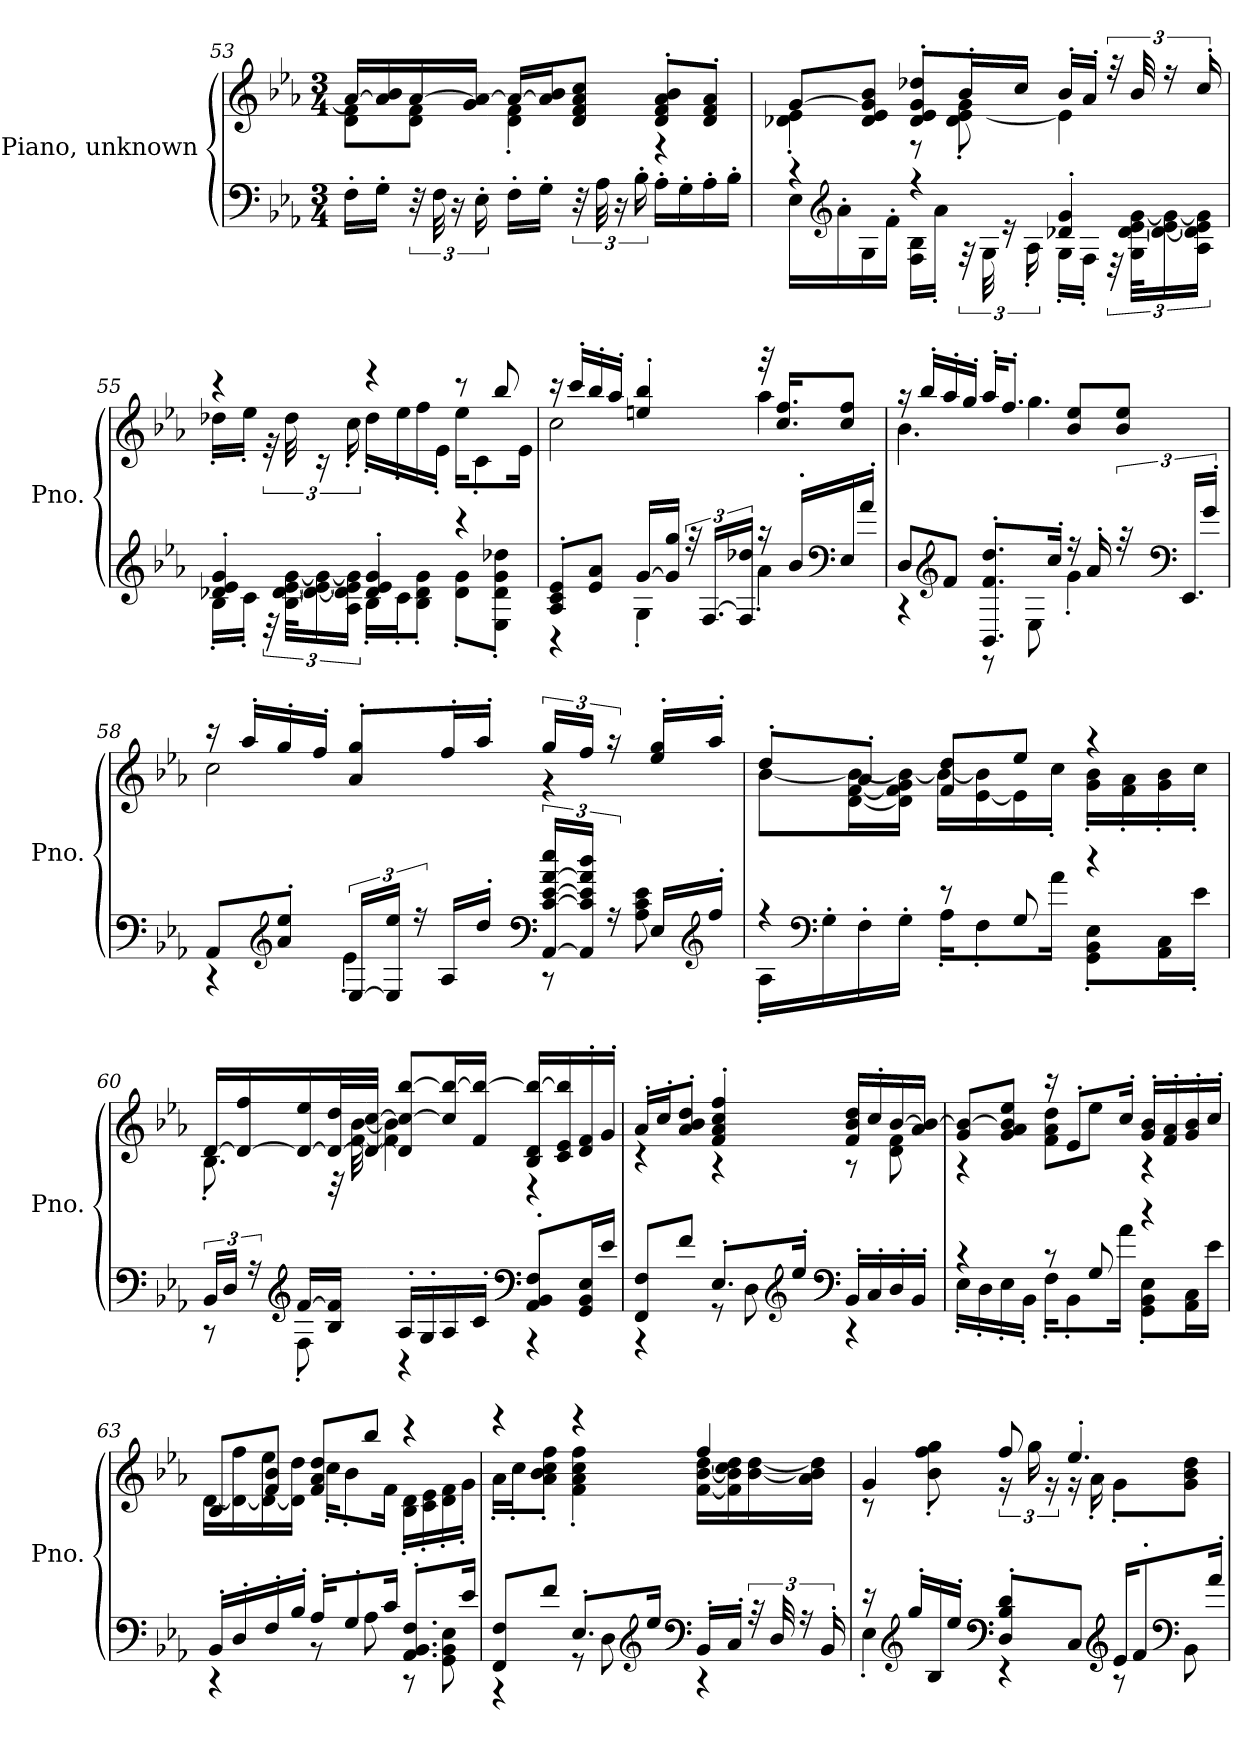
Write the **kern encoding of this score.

**kern	**kern
*part1	*part1
*staff2	*staff1
*I"Piano, unknown	*
*I'Pno.	*
*clefF4	*clefG2
*k[b-e-a-]	*k[b-e-a-]
*M3/4	*M3/4
=53	=53
*	*^
16F'\LL	16a-/LL_	8d\ 8f\L
16G'\JJ	16a-/] 16b-/	.
48r	[16a-/	8d\ 8f\J
48F\	.	.
24r	.	.
.	16g/ 16a-/_JJ	.
24E-'\	.	.
16F'\LL	16a-/LL_	4d\' 4f\'
16G'\JJ	16a-/] 16b-/J	.
48r	8d/ 8f/ 8a-/ 8cc/J	.
48A-\	.	.
24r	.	.
24B-'\	.	.
16A-'\LL	8d/' 8f/' 8a-/' 8b-/'L	4r
16G'\	.	.
16A-'\	8d/' 8f/' 8a-/'J	.
16B-'\JJ	.	.
!!LO:LB:g=z	!!
=54	=54	=54
*^	*	*
4r	16E-\LL	[8g/L	4d-X\' 4e-\'
*clefG2	*	*	*
.	16a-'\	.	.
.	16G\	8d-/ 8e-/ 8g/] 8b-/J	.
.	16f'\JJ	.	.
4r	16F\ 16B-\LL	8d-/' 8e-/' 8g/' 8dd-X/'L	8r
.	16a-'\JJ	.	.
.	48r	16b-'/L	8d-\' [8e-\' 8g\'
.	48G\	.	.
.	24r	.	.
.	.	16cc/JJ	.
.	24A-'\	.	.
4d-X/' 4g/'	16G'\LL	16b-'/LL	4e-\]
.	16F'\JJ	16a-'/JJ	.
.	48r	48r	.
.	48G\ [48d-\ [48e-\ [48g\KLL	48b-/	.
.	24d-\_ 24e-\_ 24g\_	24r	.
.	24A-\ 24d-\] 24e-\] 24g\]JJ	24cc'/	.
=55	=55	=55	=55
4d-X/' 4e-/' 4g/'	16B-'\LL	4r	16dd-X'\LL
.	16c'\JJ	.	16ee-'\JJ
.	48r	.	48r
.	48B-\ [48d-\ [48e-\ [48g\KLL	.	48dd-\
.	24d-\_ 24e-\_ 24g\_	.	24r
.	24A-\ 24d-\] 24e-\] 24g\]JJ	.	24cc'\
4d-/' 4e-/' 4g/'	16B-'\LL	4r	16dd-'\LL
.	16c'\J	.	16ee-'\
.	8B-\' 8d-\' 8g\'J	.	16ff\
.	.	.	16e-'\JJ
4r	8d-\' 8g\'L	8r	16ee-\KL
.	.	.	8c'\
.	8E-\' 8d-\' 8g\' 8dd-X\'J	8bb-/	.
.	.	.	16e-\Jk
!!LO:LB:g=z	!!
=56	=56	=56	=56
8A-/' 8c/' 8e-/'L	4r	16r	2cc\
.	.	16ccc'/LL	.
8e-/ 8a-/J	.	16bb-'/	.
.	.	16aa-'/JJ	.
[16g/LL	4G'\	4een/' 4bb-/'	.
16g/] 16gg/JJ	.	.	.
48r	.	.	.
[24.F/LL	.	.	.
24F/] 24dd-X/JJ	.	.	.
16r	4a-'\	32r	4aa-\
.	.	16.cc/ 16.ff/KL	.
16b-'/LL	.	.	.
*clefF4	*	*	*
16E-/	.	8cc/ 8ff/J	.
16a-'/JJ	.	.	.
=57	=57	=57	=57
8D/L	4r	16r	4.b-\
.	.	16bb-'/LL	.
*clefG2	*	*	*
8f/J	.	16aa-'/	.
.	.	16gg'/JJ	.
8.BB-/' 8.f/' 8.dd/'L	8r	16aa-'/KL	.
.	.	8.ff'/J	.
.	8E-\	.	4.gg\
16cc'/Jk	.	.	.
16r	4g'\	8b-/ 8ee-/L	.
16a-'/	.	.	.
48r	.	8b-/ 8ee-/J	.
*clefF4	*	*	*
24.EE-/LL	.	.	.
24g'/JJ	.	.	.
!!LO:LB:g=z	!!
=58	=58	=58	=58
8AA-/L	4r	16r	2cc\
.	.	16aa-'/LL	.
*clefG2	*	*	*
8a-/' 8ee-/'J	.	16gg'/	.
.	.	16ff'/JJ	.
[24E-/LL	4e-'\	8a-/' 8gg/'L	.
24E-/] 24ee-/JJ	.	.	.
24r	.	.	.
16A-/LL	.	16ff'/L	.
16dd'/JJ	.	16aa-'/JJ	.
*clefF4	*	*	*
[24AA-/ [24c/ [24e-/ [24a-/ 24ee-/LL	8r	24gg/LL	4r
24AA-/] 24c/] 24e-/] 24a-/] 24dd/JJ	.	24ff/JJ	.
24r	.	24r	.
16E-/LL	8A-\ 8c\ 8e-\	16ee-/' 16gg/'LL	.
*clefG2	*	*	*
16ff'/JJ	.	16aa-'/JJ	.
=59	=59	=59	=59
4r	16A-'\LL	8dd'/L	[8b-\L
*clefF4	*	*	*
.	16G'\	.	.
.	16F'\	8a-'/J	[16d\ [16f\ 16b-\_L
.	16G'\JJ	.	16d\] 16f\] 16g\ 16b-\_JJ
8r	16A-'\KL	8f/ 8dd/L	16b-\LL_
.	8F'\	.	[16e-\ 16b-\]
8G/	.	8ee-/J	16e-\]
.	16a-\Jk	.	16cc'\JJ
4r	8GG\' 8BB-\' 8E-\'L	4r	16g\' 16b-\'LL
.	.	.	16f\' 16a-\'
.	16AA-\ 16C\L	.	16g\' 16b-\'
.	16e-'\JJ	.	16cc'\JJ
!!LO:PB:g=z	!!
=60	=60	=60	=60
24BB-/LL	8r	[16d/LL	8.B-'\
24D/JJ	.	.	.
.	.	16d/_ 16ff/	.
24r	.	.	.
*clefG2	*	*	*
[16f/LL	8F'\	16d/_ 16ee-/	.
16B-/ 16f/]JJ	.	32d/_ 32dd/L	32r
.	.	32d/_ [32cc/JJJ	[32f\ [32b-\
16A-'/LL	4r	8d/] 8cc/_ [8bb-/L	4f\] 4b-\]
16G'/	.	.	.
16A-/	.	16cc/] 16bb-/_L	.
16c'/JJ	.	16f/ 16bb-/_JJ	.
*clefF4	*	*	*
8AA-/' 8BB-/' 8F/'L	4r	16B-/ 16d/ 16bb-/_LL	4r
.	.	16c/ 16e-/ 16bb-/]	.
16GG/ 16BB-/ 16E-/L	.	16d/' 16f/'	.
16e-/JJ	.	16g'/JJ	.
=61	=61	=61	=61
8FF/ 8F/L	4r	16a-'/LL	4r
.	.	16cc'/J	.
8f/J	.	8a-/' 8b-/' 8dd/'J	.
8.E-'/L	8r	4f/' 4a-/' 4cc/' 4ff/'	4r
.	8D\	.	.
*clefG2	*	*	*
16ee-'/Jk	.	.	.
*clefF4	*	*	*
16BB-'/LL	4r	16f/ 16b-/ 16dd/LL	8r
16C'/	.	16cc'/	.
16D'/	.	[16b-/	8d\ 8f\
16BB-'/JJ	.	16a-/ 16b-/_JJ	.
!!LO:LB:g=z	!!
=62	=62	=62	=62
4r	16E-'\LL	8g/ 8b-/_L	4r
.	16D'\	.	.
.	16E-'\	8g/ 8a-/ 8b-/] 8ee-/J	.
.	16BB-'\JJ	.	.
8r	16F'\KL	16r	8f\ 8a-\ 8dd\L
.	8BB-'\	8e-'/L	.
8G/	.	.	8ee-\J
.	16a-\Jk	16cc'/Jk	.
4r	8GG\' 8BB-\' 8E-\'L	16g/' 16b-/'LL	4r
.	.	16f/' 16a-/'	.
.	16AA-\ 16C\L	16g/' 16b-/'	.
.	16e-\JJ	16cc'/JJ	.
=63	=63	=63	=63
16BB-'/LL	4r	8B-/L	[16d\LL
16D'/	.	.	16d\_ 16ff\
16F'/	.	8f/ 8b-/J	16d\_ 16ee-\
16B-'/JJ	.	.	16d\] 16dd\JJ
16A-'/KL	8r	8f/ 8a-/ 8dd/L	16cc'\KL
8G'/	.	.	8b-'\
.	8A-\	8bb-/J	.
16c/Jk	.	.	16f\Jk
8.AA-/' 8.BB-/' 8.F/'L	8r	4r	16B-\' 16d\'LL
.	.	.	16c\' 16e-\'
.	8GG\ 8BB-\ 8E-\	.	16d\' 16f\'
16e-/Jk	.	.	16g'\JJ
!!LO:LB:g=z	!!
=64	=64	=64	=64
8FF/ 8F/L	4r	4r	16a-'\LL
.	.	.	16cc'\J
8f/J	.	.	8a-\' 8b-\' 8cc\' 8ff\'J
8.E-'/L	8r	4r	4f\' 4a-\' 4cc\' 4ff\'
.	8D\	.	.
*clefG2	*	*	*
16ee-/Jk	.	.	.
*clefF4	*	*	*
16BB-'/LL	4r	4ff/	[16f\ [16b-\ [16dd\LL
16C'/JJ	.	.	16f\] 16b-\] 16cc\ 16dd\]
48r	.	.	[16b-\ [16dd\
48D/	.	.	.
24r	.	.	.
.	.	.	16a-\ 16b-\] 16dd\]JJ
24BB-'/	.	.	.
=65	=65	=65	=65
16r	4E-'\	4g/	8r
*clefG2	*	*	*
16gg'/LL	.	.	.
16B-/	.	.	8b-\' 8ff\' 8gg\'
16ee-'/JJ	.	.	.
*clefF4	*	*	*
8D/' 8B-/' 8d/'L	4r	8ff/	24r
.	.	.	24gg\
.	.	.	24r
8C/J	.	4.ee-'/	16r
.	.	.	16a-'\
*clefG2	*	*	*
16e-/KL	8r	.	8g'\L
8f'/	.	.	.
*clefF4	*	*	*
.	8BB-\	.	8g\ 8b-\ 8dd\J
16a-'/Jk	.	.	.
*v	*v	*	*
*	*v	*v
=	=
*-	*-
